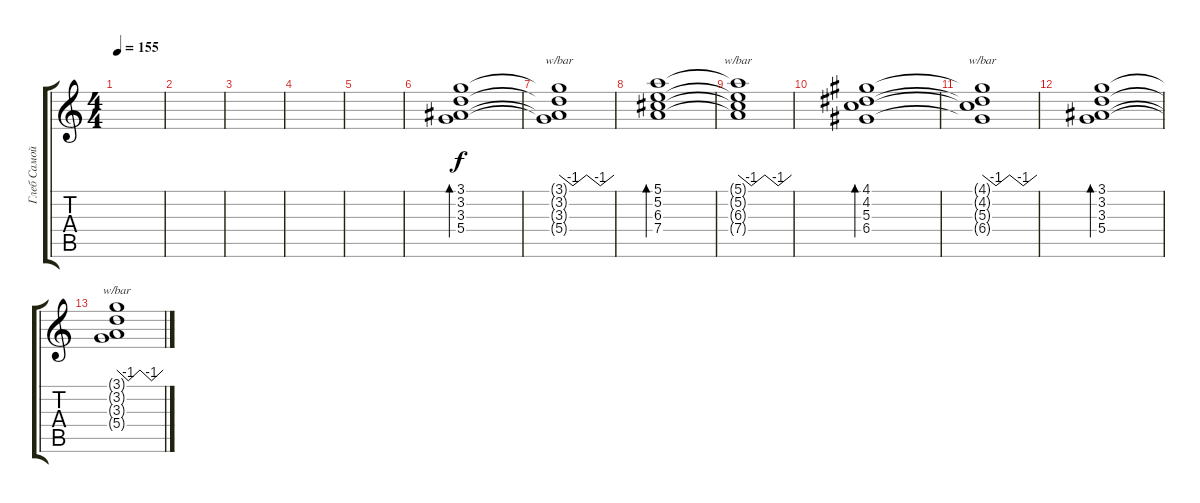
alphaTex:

\track ("Глеб Самойлов (Gibson)" "Глеб Самой") {instrument electricguitarjazz}
\staff {score tabs}
\tuning (E4 B3 G3 D3 A2 E2) {hide}
\ts (4 4)
\tempo 155
\clef g2
\ks c
|
|
|
|
|
(3.1 3.2 3.3 5.4).1{bd 480} |
(3.1{t} 3.2{t} 3.3{t} 5.4{t}).1{tbe (custom default 0 0 15 -4 30 0 45 -4 60 0)} |
(5.1 5.2 6.3 7.4).1{bd 480} |
(5.1{t} 5.2{t} 6.3{t} 7.4{t}).1{tbe (custom default 0 0 15 -4 30 0 45 -4 60 0)} |
(4.1 4.2 5.3 6.4).1{bd 480} |
(4.1{t} 4.2{t} 5.3{t} 6.4{t}).1{tbe (custom default 0 0 15 -4 30 0 45 -4 60 0)} |
(3.1 3.2 3.3 5.4).1{bd 480} |
(3.1{t} 3.2{t} 3.3{t} 5.4{t}).1{tbe (custom default 0 0 15 -4 30 0 45 -4 60 0)}
